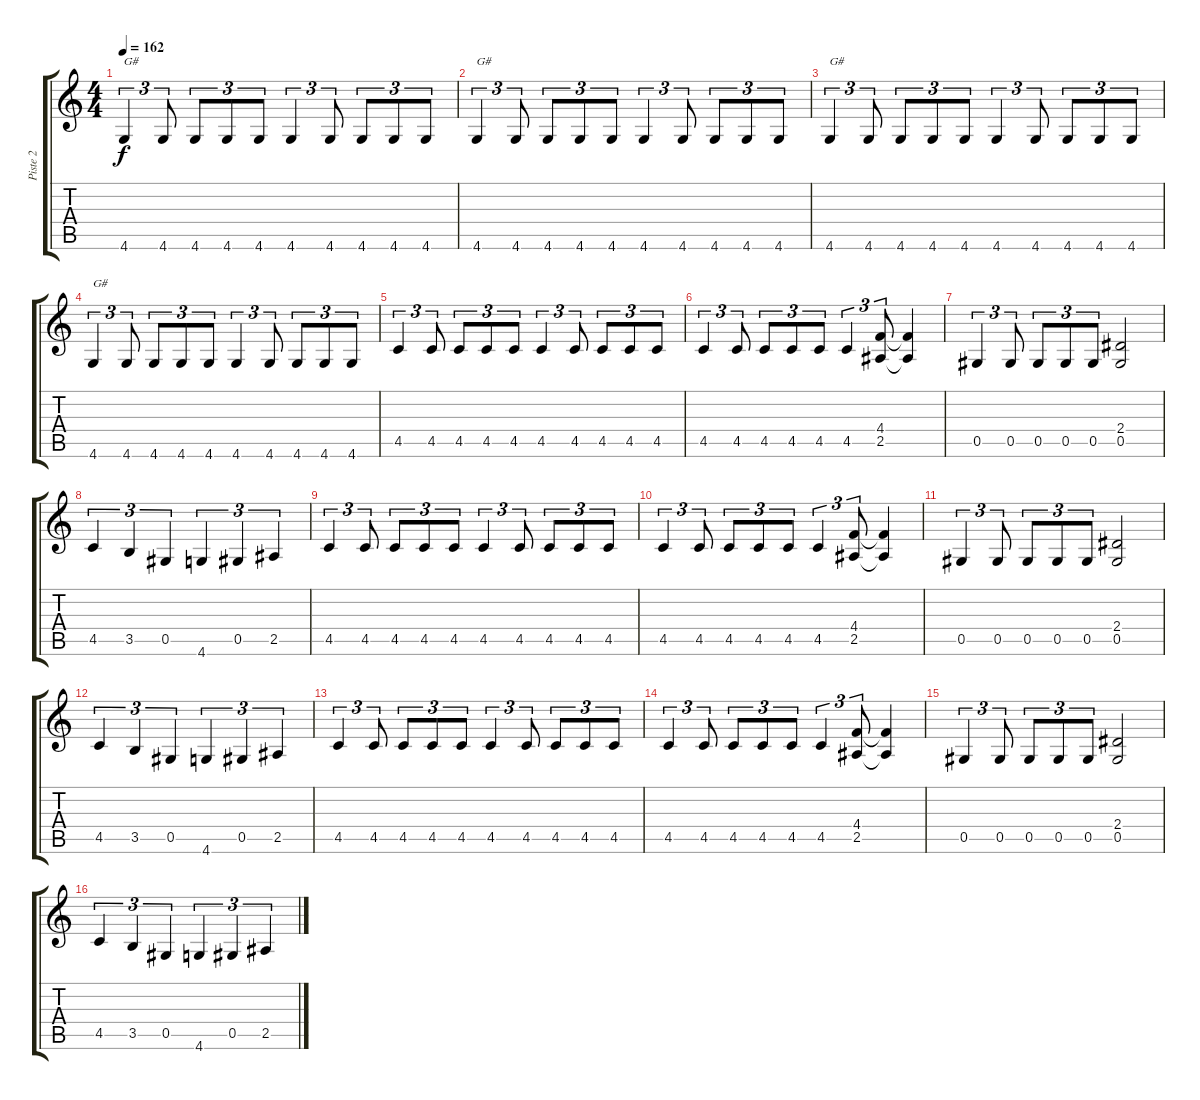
\track ("Piste 2" "Piste 2") {instrument distortionguitar}
\staff {score tabs}
\tuning (Eb4 Bb3 Gb3 Db3 Ab2 Eb2) {hide}
\ts (4 4)
\tempo 162
\clef g2
\ks c
4.6.4{tu (3 2) txt "G#" dy f} 4.6.8{tu (3 2)} 4.6.8{tu (3 2)} 4.6.8{tu (3 2)} 4.6.8{tu (3 2)} 4.6.4{tu (3 2)} 4.6.8{tu (3 2)} 4.6.8{tu (3 2)} 4.6.8{tu (3 2)} 4.6.8{tu (3 2)} |
4.6.4{tu (3 2) txt "G#"} 4.6.8{tu (3 2)} 4.6.8{tu (3 2)} 4.6.8{tu (3 2)} 4.6.8{tu (3 2)} 4.6.4{tu (3 2)} 4.6.8{tu (3 2)} 4.6.8{tu (3 2)} 4.6.8{tu (3 2)} 4.6.8{tu (3 2)} |
4.6.4{tu (3 2) txt "G#"} 4.6.8{tu (3 2)} 4.6.8{tu (3 2)} 4.6.8{tu (3 2)} 4.6.8{tu (3 2)} 4.6.4{tu (3 2)} 4.6.8{tu (3 2)} 4.6.8{tu (3 2)} 4.6.8{tu (3 2)} 4.6.8{tu (3 2)} |
4.6.4{tu (3 2) txt "G#"} 4.6.8{tu (3 2)} 4.6.8{tu (3 2)} 4.6.8{tu (3 2)} 4.6.8{tu (3 2)} 4.6.4{tu (3 2)} 4.6.8{tu (3 2)} 4.6.8{tu (3 2)} 4.6.8{tu (3 2)} 4.6.8{tu (3 2)} |
4.5.4{tu (3 2)} 4.5.8{tu (3 2)} 4.5.8{tu (3 2)} 4.5.8{tu (3 2)} 4.5.8{tu (3 2)} 4.5.4{tu (3 2)} 4.5.8{tu (3 2)} 4.5.8{tu (3 2)} 4.5.8{tu (3 2)} 4.5.8{tu (3 2)} |
4.5.4{tu (3 2)} 4.5.8{tu (3 2)} 4.5.8{tu (3 2)} 4.5.8{tu (3 2)} 4.5.8{tu (3 2)} 4.5.4{tu (3 2)} (4.4 2.5).8{tu (3 2)} (4.4{t} 2.5{t}).4 |
0.5.4{tu (3 2)} 0.5.8{tu (3 2)} 0.5.8{tu (3 2)} 0.5.8{tu (3 2)} 0.5.8{tu (3 2)} (2.4 0.5).2 |
4.5.4{tu (3 2)} 3.5.4{tu (3 2)} 0.5.4{tu (3 2)} 4.6.4{tu (3 2)} 0.5.4{tu (3 2)} 2.5.4{tu (3 2)} |
4.5.4{tu (3 2)} 4.5.8{tu (3 2)} 4.5.8{tu (3 2)} 4.5.8{tu (3 2)} 4.5.8{tu (3 2)} 4.5.4{tu (3 2)} 4.5.8{tu (3 2)} 4.5.8{tu (3 2)} 4.5.8{tu (3 2)} 4.5.8{tu (3 2)} |
4.5.4{tu (3 2)} 4.5.8{tu (3 2)} 4.5.8{tu (3 2)} 4.5.8{tu (3 2)} 4.5.8{tu (3 2)} 4.5.4{tu (3 2)} (4.4 2.5).8{tu (3 2)} (4.4{t} 2.5{t}).4 |
0.5.4{tu (3 2)} 0.5.8{tu (3 2)} 0.5.8{tu (3 2)} 0.5.8{tu (3 2)} 0.5.8{tu (3 2)} (2.4 0.5).2 |
4.5.4{tu (3 2)} 3.5.4{tu (3 2)} 0.5.4{tu (3 2)} 4.6.4{tu (3 2)} 0.5.4{tu (3 2)} 2.5.4{tu (3 2)} |
4.5.4{tu (3 2)} 4.5.8{tu (3 2)} 4.5.8{tu (3 2)} 4.5.8{tu (3 2)} 4.5.8{tu (3 2)} 4.5.4{tu (3 2)} 4.5.8{tu (3 2)} 4.5.8{tu (3 2)} 4.5.8{tu (3 2)} 4.5.8{tu (3 2)} |
4.5.4{tu (3 2)} 4.5.8{tu (3 2)} 4.5.8{tu (3 2)} 4.5.8{tu (3 2)} 4.5.8{tu (3 2)} 4.5.4{tu (3 2)} (4.4 2.5).8{tu (3 2)} (4.4{t} 2.5{t}).4 |
0.5.4{tu (3 2)} 0.5.8{tu (3 2)} 0.5.8{tu (3 2)} 0.5.8{tu (3 2)} 0.5.8{tu (3 2)} (2.4 0.5).2 |
4.5.4{tu (3 2)} 3.5.4{tu (3 2)} 0.5.4{tu (3 2)} 4.6.4{tu (3 2)} 0.5.4{tu (3 2)} 2.5.4{tu (3 2)}
